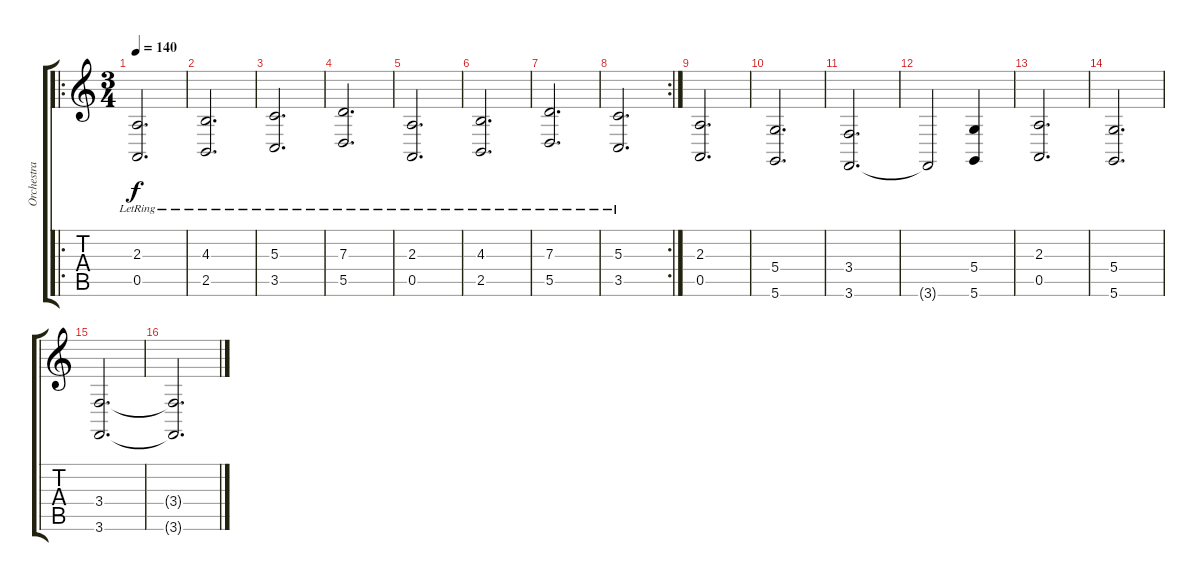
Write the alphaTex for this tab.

\track ("Orchestra" "Orchestra") {instrument stringensemble2}
\staff {score tabs}
\tuning (E4 B3 G3 D3 A2 D2) {hide}
\ro
\ts (3 4)
\tempo 140
\clef g2
\ks c
(2.3 0.5{lr}).2{d dy f} |
(4.3 2.5{lr}).2{d} |
(5.3 3.5{lr}).2{d} |
(7.3 5.5{lr}).2{d} |
(2.3 0.5{lr}).2{d} |
(4.3 2.5{lr}).2{d} |
(7.3 5.5{lr}).2{d} |
\rc 2
(5.3 3.5{lr}).2{d} |
(2.3 0.5).2{d} |
(5.4 5.6).2{d} |
(3.4 3.6).2{d} |
3.6{t}.2 (5.4 5.6).4 |
(2.3 0.5).2{d} |
(5.4 5.6).2{d} |
(3.4 3.6).2{d} |
(3.4{t} 3.6{t}).2{d}
